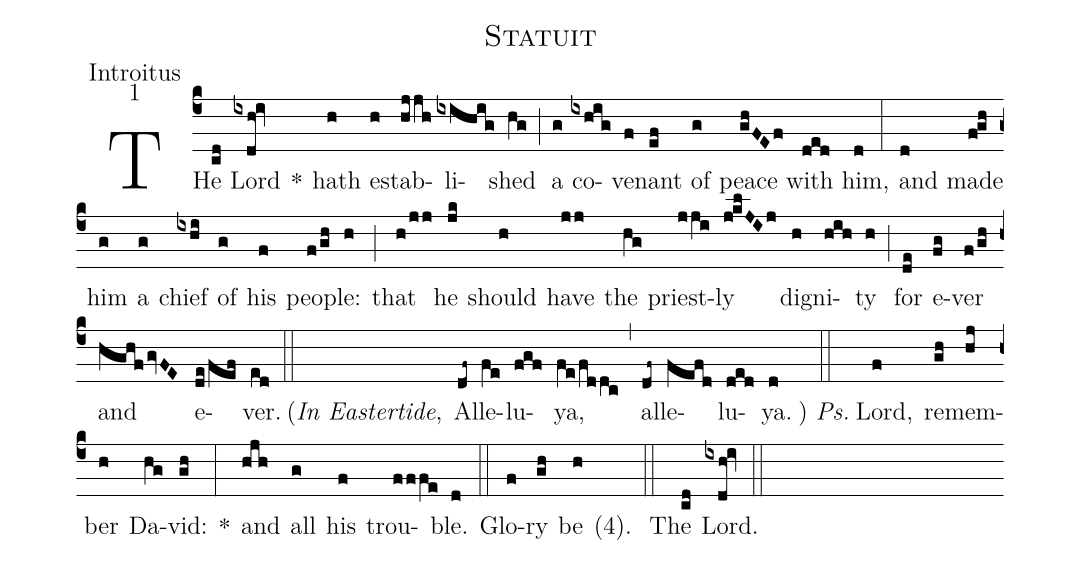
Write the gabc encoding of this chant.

name:Statuit;
office-part:Introitus;
mode:1;
%%
(c4) THe(cd) Lord(ixdh!iv) *() hath(h) es(h)tab(hjjh)li(ixihig)shed(hg) (;) a(g) co(ixhig)ve(f)nant(ef) of(g) peace(ghFEf) with(ded) him,(d) (:) and(d) made(f!gh) him(g) a(g) chief(ixhi) of(g) his(f) peo(f/gh)ple:(h) (;) that(h/jj) he(jk) should(h) have(jj) the(hg) priest(jji)ly(j!klJIj) dig(h)ni(hih)ty(h) (;) for(de) e(fg)ver(f/gh) and(hghf/gvFE) e(de/fef)ver.(ed) (::) <v>(</v><i>In Eastertide</i>,() Al(df~)le(fe)lu(fgf)ya,(fe/fddc) (,) al(df~)le(fefd)lu(ded)ya.(d)<v>)</v> <i>Ps.</i>(::) Lord,(f) re(gh)mem(hj)ber(h) Da(hg)vid:(gh) *(:) and(hjh) all(g) his(f) trou(fffe)ble.(d) (::) Glo(f)ry(gh) be(h) <v>(</v>4<v>)</v>.() (::) The(cd) Lord.(ixdh!iv) (::)
